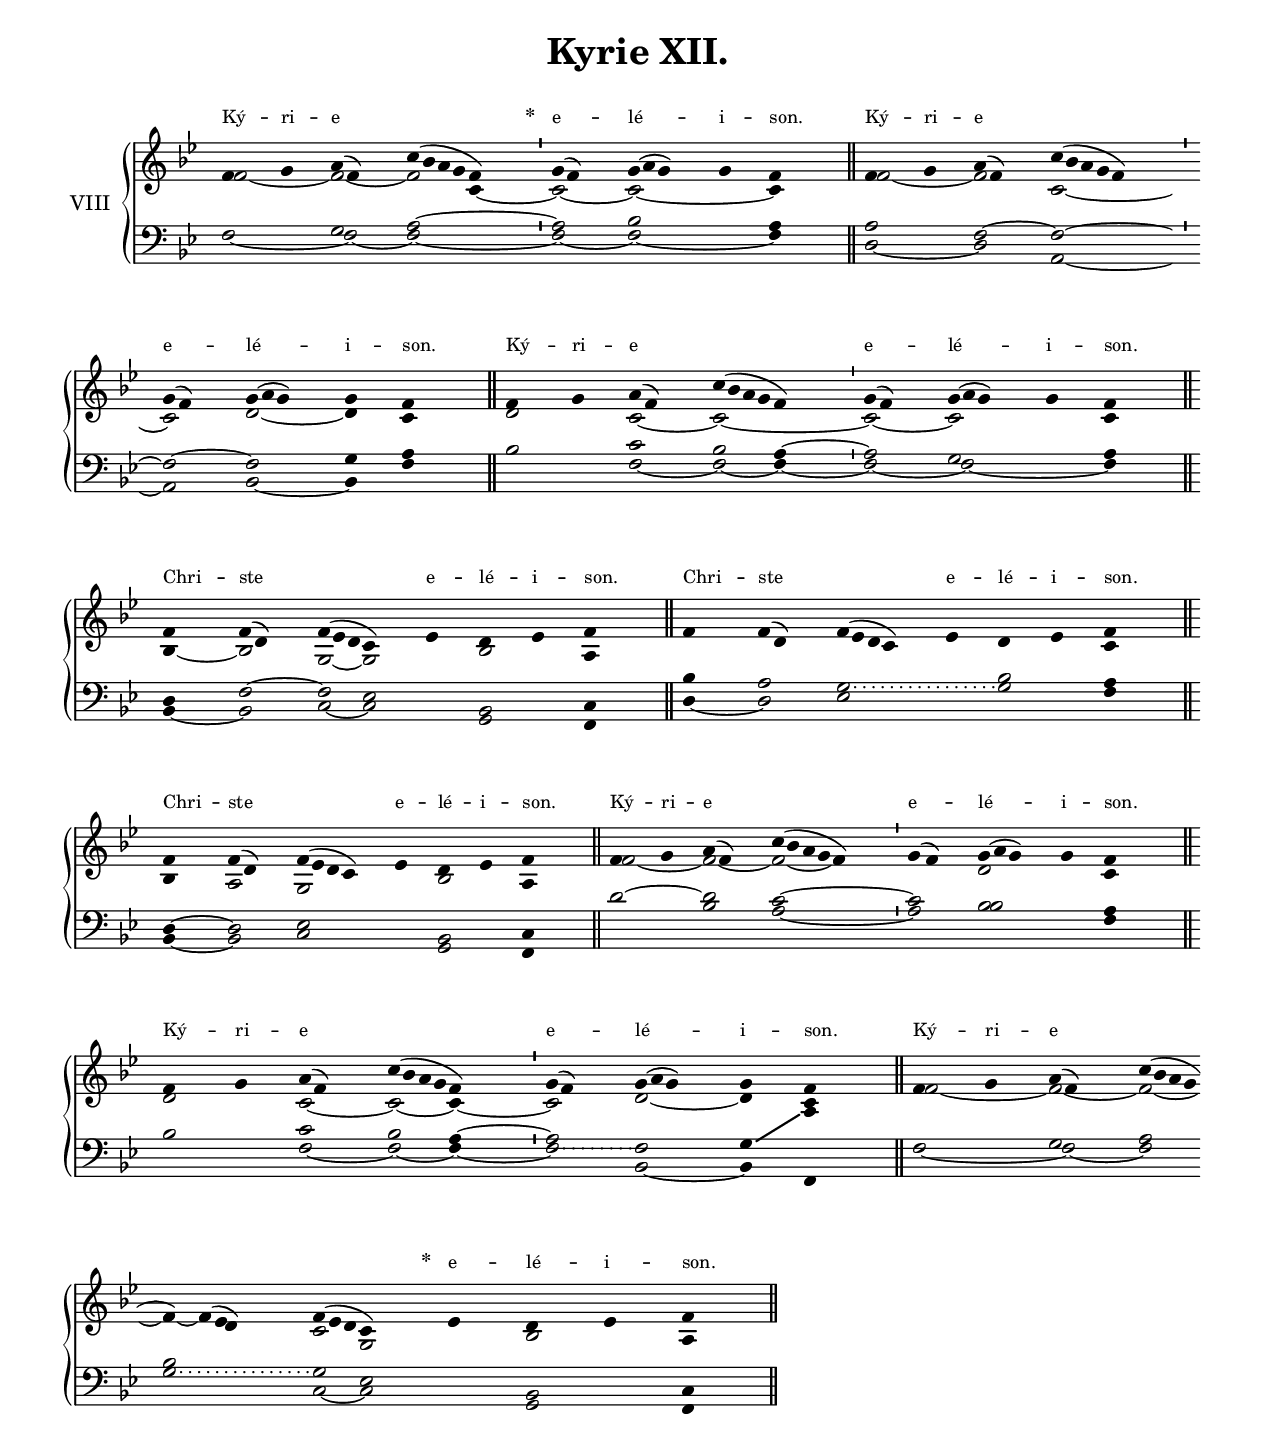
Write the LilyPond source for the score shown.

\version "2.18"
\include "gregorian.ly"
\include "noh2.ily"

%Page reference: page v.68
%(volume.page)

global = {
 \key f \mixolydian
 \cadenzaOn 
 \override Glissando #'thickness = #2.0
}

\header {
  title = \markup \center-column {"Kyrie XII." \vspace #1 }
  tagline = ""
  composer = ""
}

\paper {
 #(include-special-characters)
  oddHeaderMarkup = \markup \fill-line {
    \line {}
    \center-column {
      \on-the-fly #first-page     " "
      \on-the-fly #not-first-page ""
    }
    \line { \on-the-fly #print-page-number-check-first \fromproperty #'page:page-number-string }
  }
  evenHeaderMarkup = \markup \fill-line {
    \line { \on-the-fly #print-page-number-check-first \fromproperty #'page:page-number-string }
    \center-column { "" }
    \line {}
  }
}

chantText = \lyricmode {
Ký -- ri -- e _ 
\set stanza = " * " e -- lé -- i -- son. 
Ký -- ri -- e _ e -- lé -- i -- son. 
Ký -- ri -- e _ e -- lé -- i -- son. 
Chri -- ste _ e -- lé -- i -- son. 
Chri -- ste _ e -- lé -- i -- son. 
Chri -- ste _ e -- lé -- i -- son. 
Ký -- ri -- e _ e -- lé -- i -- son. 
Ký -- ri -- e _ e -- lé -- i -- son. 
Ký -- ri -- e _ _ 
\set stanza = " * " e -- lé -- i -- son. }

chantMusic = {
\tieDown   f'4 g'4 a'4 ( f'4) c''4 ( bes'4 a'4 g'4 f'4) \divisioMinima
 g'4 ( f'4) g'4 ( a'4 g'4) g'4 f'4 \finalis
 f'4 g'4 a'4 ( f'4) c''4 ( bes'4 a'4 g'4 f'4) \divisioMinima
 \forceBreak
 g'4 ( f'4) g'4 ( a'4 g'4) g'4 f'4 \finalis
 f'4 g'4 a'4 ( f'4) c''4 ( bes'4 a'4 g'4 f'4) \divisioMinima
 g'4 ( f'4) g'4 ( a'4 g'4) g'4 f'4 \finalis
 \forceBreak
 f'4 f'4 ( d'4) f'4 ( ees'4 d'4 c'4) ees'4 d'4 ees'4 f'4 \finalis
 f'4 f'4 ( d'4) f'4 ( ees'4 d'4 c'4) ees'4 d'4 ees'4 f'4 \finalis
 \forceBreak
 f'4 f'4 ( d'4) f'4 ( ees'4 d'4 c'4) ees'4 d'4 ees'4 f'4 \finalis
 f'4 g'4 a'4 ( f'4) c''4 ( bes'4 a'4 g'4 f'4) \divisioMinima
 g'4 ( f'4) g'4 ( a'4 g'4) g'4 f'4 \finalis
 \forceBreak
 f'4 g'4 a'4 ( f'4) c''4 ( bes'4 a'4 g'4 f'4) \divisioMinima
 g'4 ( f'4) g'4 ( a'4 g'4) g'4 f'4 \finalis
 f'4 g'4 a'4 ( f'4) c''4 ( bes'4 a'4 g'4 \forceBreak
 f'4) ~ f'4 ( d'4) f'4 ( ees'4 d'4 c'4)  ees'4 d'4 ees'4 f'4 \finalis

}

altoMusic = {
f'2 ~ f'2 ~ f'2*4/2 c'4 ~ \divisioMinima
c'2 ~ c'2*4/2 ~ c'4 \finalis
f'2 ~ f'2 c'2*5/2 ~ \divisioMinima
c'2 d'2*3/2 ~ d'4 c'4 \finalis
d'2 c'2 ~ c'2*5/2 ~ \divisioMinima
c'2 ~ c'2*4/2 c'4 \finalis
bes4 ~ bes2 g2*3/2 ~ g2 bes2 a4 \finalis
r2*10/2 c'4 \finalis
bes4 a2 g2*5/2 bes2 a4 \finalis
f'2 ~ f'2 ~ f'2*4/2 ~ f'4 \divisioMinima
r2 d'2*4/2 c'4 \finalis
d'2 c'2 ~ c'2*4/2 ~ c'4 ~ \divisioMinima
c'2 d'2*3/2 ~ d'4 c'4 \finalis
f'2 ~ f'2 ~ f'2*4/2 ~ f'4 f'4 ees'4 c'2*3/2 g2 bes2 a4 \finalis
}

tenorMusic = {
r2 g2 a2*5/2 ~ \divisioMinima
a2 bes2*4/2 a4 \finalis
a2 f2 ~ f2*5/2 ~ \divisioMinima
f2 ~ f2*3/2 g4 a4 \finalis
bes2 c'2 bes2*4/2 a4 ~ \divisioMinima
a2 g2*4/2 a4 \finalis
d4 f2 ~ f2*3/2 ees2 bes,2 c4 \finalis
bes4 a2 g2*5/2 bes2 a4 \finalis
d4 ~ d2 ees2*5/2 bes,2 c4 \finalis
d'2 ~ d'2 c'2*5/2 ~ \divisioMinima
c'2 bes2*4/2 a4 \finalis
bes2 c'2 bes2*4/2 a4 ~ \divisioMinima
a2 f2*3/2 g4-\tweak Glissando.Y-offset #-0.8 \glissando \once\voiceTwo \change Staff = "up" a4 \change Staff = "down" \finalis
r2 g2 a2*4/2 bes2*3/2 g2*3/2 ees2 bes,2 c4 \finalis
}

bassMusic = {
f2 ~ f2 ~ f2*5/2 ~ \divisioMinima
f2 ~ f2*4/2 ~ f4 \finalis
d2 ~ d2 a,2*5/2 ~ \divisioMinima
a,2 bes,2*3/2 ~ bes,4 f4 \finalis
r2 f2 ~ f2*4/2 ~ f4 ~ \divisioMinima
f2 ~ f2*4/2 ~ f4 \finalis
bes,4 ~ bes,2 c2*3/2 ~ c2 g,2 f,4 \finalis
d4 ~ d2 ees2*5/2 g2 f4 \finalis
bes,4 ~ bes,2 c2*5/2 g,2 f,4 \finalis
r2 bes2 a2*5/2 ~ \divisioMinima
a2 \shiftRight bes2*4/2 f4 \finalis
r2 f2 ~ f2*4/2 ~ f4 ~ \divisioMinima
f2 bes,2*3/2 ~ bes,4 f,4 \finalis
f2 ~ f2 ~ f2*4/2 g2*3/2 c2*3/2 ~ c2 g,2 f,4 \finalis
}

voiceLines = {
\voiceLineStyle


s2*62/2
\allowVoiceLineBreak
\voiceLine "down" "down" g2*5/2 g2*1/2


s2*38/2
\allowVoiceLineBreak
\voiceLine "down" "down" f2*2/2 f2*1/2


s2*12/2
\allowVoiceLineBreak
\voiceLine "down" "down" g2*3/2 g2*1/2


}

\score{
  <<
    \new Lyrics
    \new GrandStaff <<
      \set GrandStaff.autoBeaming = ##f
      \set GrandStaff.instrumentName = \markup \center-column {
        "VIII"
      }
      \new Staff = up <<
        \new Voice = "chant" {
          \voiceOne \global \chantMusic
        }
        \new Voice {
          \voiceTwo \global \altoMusic
        }
      >>

      \new Staff = down <<
        \clef bass
        \new Voice {
          \voiceOne \global \tenorMusic
        }
        \new Voice {
          \voiceTwo \global \bassMusic
        }
	\new Voice {
        \voiceThree \global \voiceLines
        }
      >>
    >>
    \context Lyrics {
      \lyricsto chant {
      \chantText
    }
    }
  >>
  \layout{
  }
  
}
